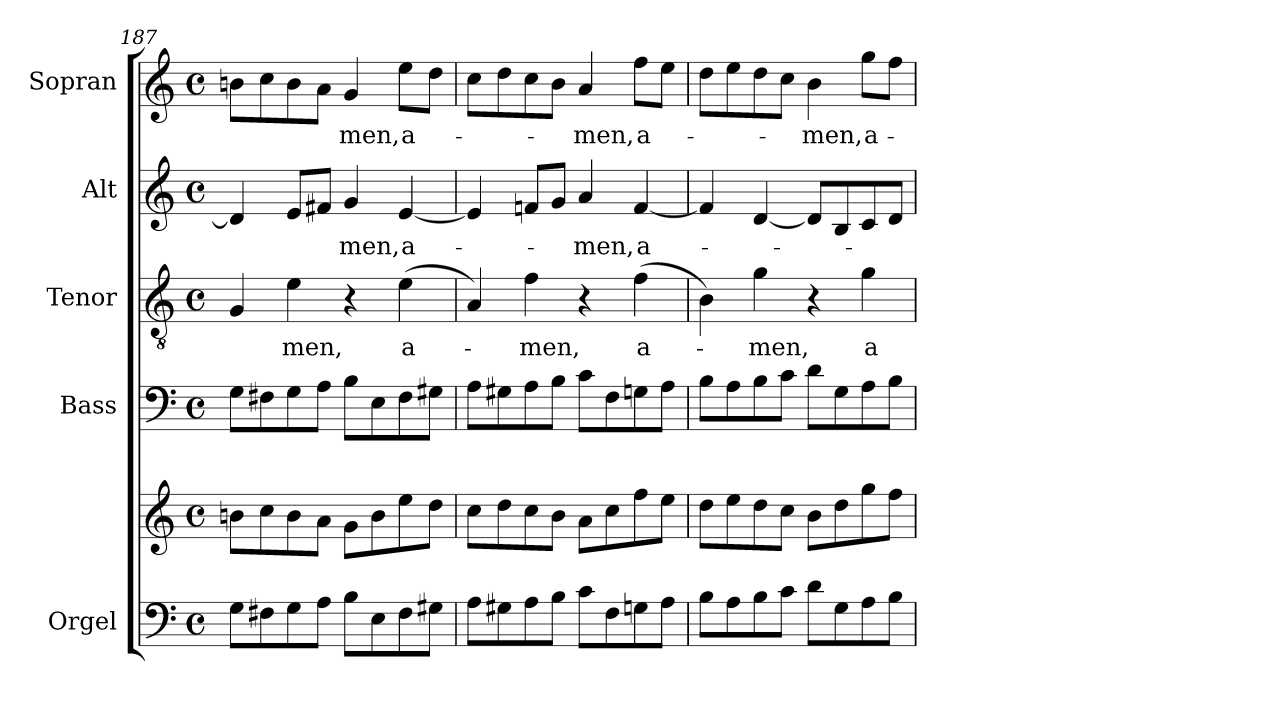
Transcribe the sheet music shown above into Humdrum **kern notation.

**kern	**kern	**kern	**kern	**text	**kern	**text	**kern	**text
*part5	*part5	*part4	*part3	*part3	*part2	*part2	*part1	*part1
*staff6	*staff5	*staff4	*staff3	*staff3	*staff2	*staff2	*staff1	*staff1
*I"Orgel	*	*I"Bass	*I"Tenor	*	*I"Alt	*	*I"Sopran	*
*I'Org.	*	*I'B.	*I'T.	*	*I'A.	*	*I'S.	*
*clefF4	*clefG2	*clefF4	*clefGv2	*	*clefG2	*	*clefG2	*
*k[]	*k[]	*k[]	*k[]	*	*k[]	*	*k[]	*
*C:	*C:	*C:	*C:	*	*C:	*	*C:	*
*M4/4	*M4/4	*M4/4	*M4/4	*	*M4/4	*	*M4/4	*
*met(c)	*met(c)	*met(c)	*met(c)	*	*met(c)	*	*met(c)	*
=187	=187	=187	=187	=187	=187	=187	=187	=187
8G\L	8bn\L	8G\L	4G/	.	4d/]	.	8bn\L	.
8F#X\	8cc\	8F#X\	.	.	.	.	8cc\	.
!	!	!	!	!LO:LY:b	!	!	!	!
8G\	8b\	8G\	4e\	-men,	8e/L	.	8b\	.
8A\J	8a\J	8A\J	.	.	8f#X/J	.	8a\J	.
!	!	!	!	!	!	!LO:LY:b	!	!LO:LY:b
8B\L	8g\L	8B\L	4r	.	4g/	-men,	4g/	-men,
8E\	8b\	8E\	.	.	.	.	.	.
!	!	!	!	!LO:LY:b	!	!LO:LY:b	!	!LO:LY:b
8F#\	8ee\	8F#\	(>4e\	a-	[4e/	a-	8ee\L	a-
8G#X\J	8dd\J	8G#X\J	.	.	.	.	8dd\J	.
!!LO:PB:g=z
=188	=188	=188	=188	=188	=188	=188	=188	=188
8A\L	8cc\L	8A\L	4A/)	.	4e/]	.	8cc\L	.
8G#X\	8dd\	8G#X\	.	.	.	.	8dd\	.
!	!	!	!	!LO:LY:b	!	!	!	!
8A\	8cc\	8A\	4f\	-men,	8fn/L	.	8cc\	.
8B\J	8b\J	8B\J	.	.	8g/J	.	8b\J	.
!	!	!	!	!	!	!LO:LY:b	!	!LO:LY:b
8c\L	8a\L	8c\L	4r	.	4a/	-men,	4a/	-men,
8F\	8cc\	8F\	.	.	.	.	.	.
!	!	!	!	!LO:LY:b	!	!LO:LY:b	!	!LO:LY:b
8Gn\	8ff\	8Gn\	(>4f\	a-	[4f/	a-	8ff\L	a-
8A\J	8ee\J	8A\J	.	.	.	.	8ee\J	.
=189	=189	=189	=189	=189	=189	=189	=189	=189
8B\L	8dd\L	8B\L	4B\)	.	4f/]	.	8dd\L	.
8A\	8ee\	8A\	.	.	.	.	8ee\	.
!	!	!	!	!LO:LY:b	!	!	!	!
8B\	8dd\	8B\	4g\	-men,	[4d/	.	8dd\	.
8c\J	8cc\J	8c\J	.	.	.	.	8cc\J	.
!	!	!	!	!	!	!	!	!LO:LY:b
8d\L	8b\L	8d\L	4r	.	8d/L]	.	4b\	-men,
8G\	8dd\	8G\	.	.	8B/	.	.	.
!	!	!	!	!LO:LY:b	!	!	!	!LO:LY:b
8A\	8gg\	8A\	4g\	a-	8c/	.	8gg\L	a-
8B\J	8ff\J	8B\J	.	.	8d/J	.	8ff\J	.
=	=	=	=	=	=	=	=	=
*-	*-	*-	*-	*-	*-	*-	*-	*-
